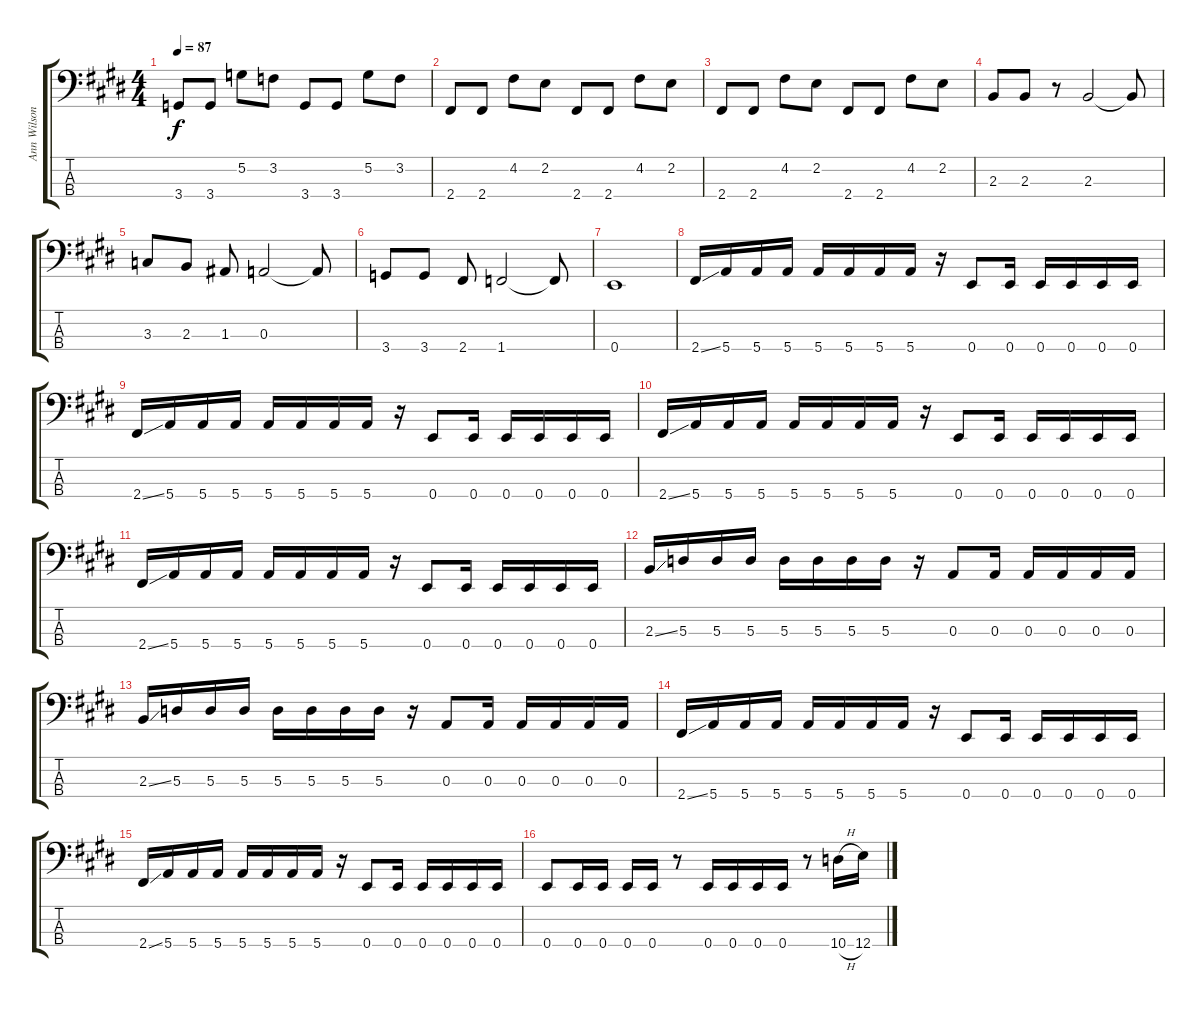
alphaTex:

\track ("Ann Wilson Bass" "Ann Wilson") {instrument electricbasspick}
\staff {score tabs}
\tuning (G2 D2 A1 E1) {hide}
\ts (4 4)
\tempo 87
\clef f4
\ks e
3.4.8{dy f} 3.4.8 5.2.8 3.2.8 3.4.8 3.4.8 5.2.8 3.2.8 |
2.4.8 2.4.8 4.2.8 2.2.8 2.4.8 2.4.8 4.2.8 2.2.8 |
2.4.8 2.4.8 4.2.8 2.2.8 2.4.8 2.4.8 4.2.8 2.2.8 |
2.3.8 2.3.8 r.8 2.3.2 2.3{t}.8 |
3.3.8 2.3.8 1.3.8 0.3.2 0.3{t}.8 |
3.4.8 3.4.8 2.4.8 1.4.2 1.4{t}.8 |
0.4.1 |
2.4{ss}.16 5.4.16 5.4.16 5.4.16 5.4.16 5.4.16 5.4.16 5.4.16 r.16 0.4.8 0.4.16 0.4.16 0.4.16 0.4.16 0.4.16 |
2.4{ss}.16 5.4.16 5.4.16 5.4.16 5.4.16 5.4.16 5.4.16 5.4.16 r.16 0.4.8 0.4.16 0.4.16 0.4.16 0.4.16 0.4.16 |
2.4{ss}.16 5.4.16 5.4.16 5.4.16 5.4.16 5.4.16 5.4.16 5.4.16 r.16 0.4.8 0.4.16 0.4.16 0.4.16 0.4.16 0.4.16 |
2.4{ss}.16 5.4.16 5.4.16 5.4.16 5.4.16 5.4.16 5.4.16 5.4.16 r.16 0.4.8 0.4.16 0.4.16 0.4.16 0.4.16 0.4.16 |
2.3{ss}.16 5.3.16 5.3.16 5.3.16 5.3.16 5.3.16 5.3.16 5.3.16 r.16 0.3.8 0.3.16 0.3.16 0.3.16 0.3.16 0.3.16 |
2.3{ss}.16 5.3.16 5.3.16 5.3.16 5.3.16 5.3.16 5.3.16 5.3.16 r.16 0.3.8 0.3.16 0.3.16 0.3.16 0.3.16 0.3.16 |
2.4{ss}.16 5.4.16 5.4.16 5.4.16 5.4.16 5.4.16 5.4.16 5.4.16 r.16 0.4.8 0.4.16 0.4.16 0.4.16 0.4.16 0.4.16 |
2.4{ss}.16 5.4.16 5.4.16 5.4.16 5.4.16 5.4.16 5.4.16 5.4.16 r.16 0.4.8 0.4.16 0.4.16 0.4.16 0.4.16 0.4.16 |
0.4.8 0.4.16 0.4.16 0.4.16 0.4.16 r.8 0.4.16 0.4.16 0.4.16 0.4.16 r.8 10.4{h}.16 12.4.16
